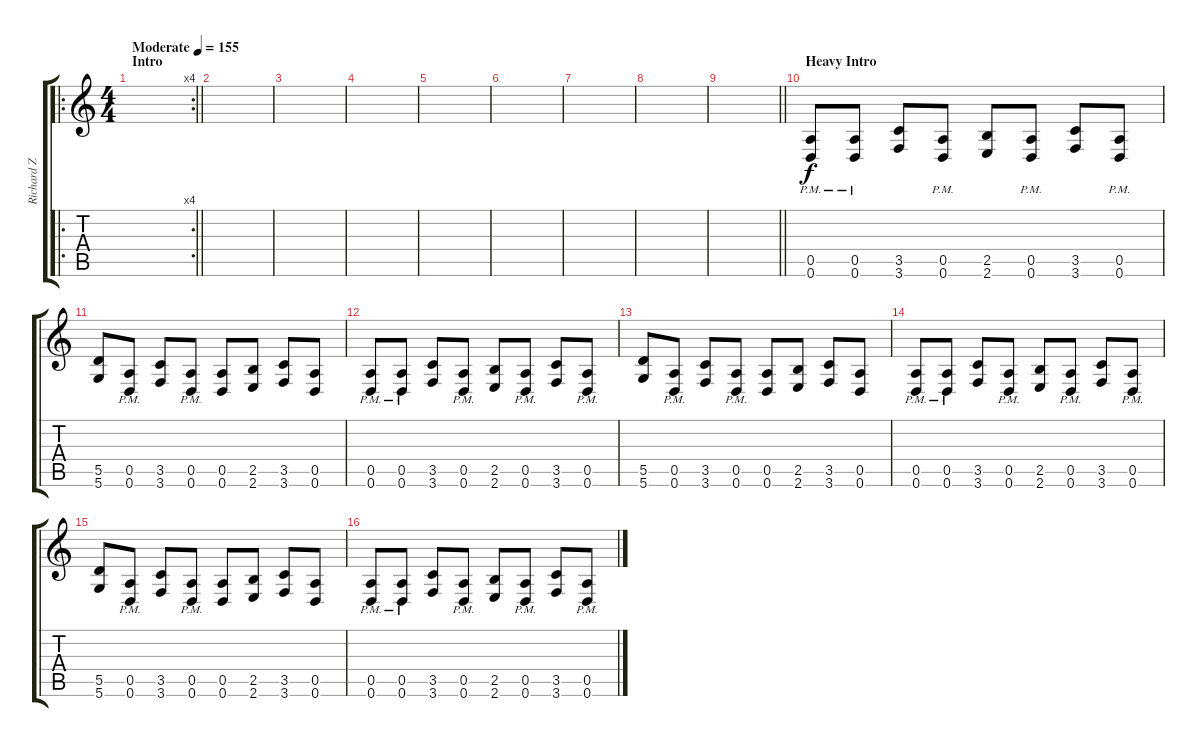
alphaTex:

\track ("Richard Z Kruspe" "Richard Z ") {instrument overdrivenguitar}
\staff {score tabs}
\tuning (E4 B3 G3 D3 A2 D2) {hide}
\ro
\rc 4
\ts (4 4)
\section ("" "Intro")
\tempo (155 "Moderate")
\clef g2
\barLineRight lightlight
\ks c
|
\section ("" "")
|
|
|
|
|
|
|
\barLineRight lightlight
|
\section ("" "Heavy Intro")
(0.5{pm} 0.6{pm}).8 (0.5{pm} 0.6{pm}).8 (3.5 3.6).8 (0.5{pm} 0.6{pm}).8 (2.5 2.6).8 (0.5{pm} 0.6{pm}).8 (3.5 3.6).8 (0.5{pm} 0.6{pm}).8 |
(5.5 5.6).8 (0.5{pm} 0.6{pm}).8 (3.5 3.6).8 (0.5{pm} 0.6{pm}).8 (0.5 0.6).8 (2.5 2.6).8 (3.5 3.6).8 (0.5 0.6).8 |
(0.5{pm} 0.6{pm}).8 (0.5{pm} 0.6{pm}).8 (3.5 3.6).8 (0.5{pm} 0.6{pm}).8 (2.5 2.6).8 (0.5{pm} 0.6{pm}).8 (3.5 3.6).8 (0.5{pm} 0.6{pm}).8 |
(5.5 5.6).8 (0.5{pm} 0.6{pm}).8 (3.5 3.6).8 (0.5{pm} 0.6{pm}).8 (0.5 0.6).8 (2.5 2.6).8 (3.5 3.6).8 (0.5 0.6).8 |
(0.5{pm} 0.6{pm}).8 (0.5{pm} 0.6{pm}).8 (3.5 3.6).8 (0.5{pm} 0.6{pm}).8 (2.5 2.6).8 (0.5{pm} 0.6{pm}).8 (3.5 3.6).8 (0.5{pm} 0.6{pm}).8 |
(5.5 5.6).8 (0.5{pm} 0.6{pm}).8 (3.5 3.6).8 (0.5{pm} 0.6{pm}).8 (0.5 0.6).8 (2.5 2.6).8 (3.5 3.6).8 (0.5 0.6).8 |
(0.5{pm} 0.6{pm}).8 (0.5{pm} 0.6{pm}).8 (3.5 3.6).8 (0.5{pm} 0.6{pm}).8 (2.5 2.6).8 (0.5{pm} 0.6{pm}).8 (3.5 3.6).8 (0.5{pm} 0.6{pm}).8
